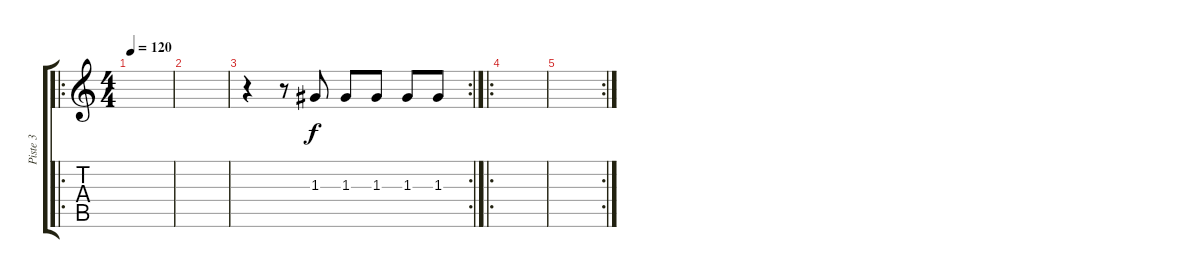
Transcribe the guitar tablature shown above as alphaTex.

\track ("Piste 3" "Piste 3") {instrument distortionguitar}
\staff {score tabs}
\tuning (E4 B3 G3 D3 A2 E2) {hide}
\ro
\ts (4 4)
\tempo 120
\clef g2
\ks c
|
|
\rc 2
r.4{instrument distortionguitar} r.8 1.3.8 1.3.8 1.3.8 1.3.8 1.3.8 |
\ro
|
\rc 2
